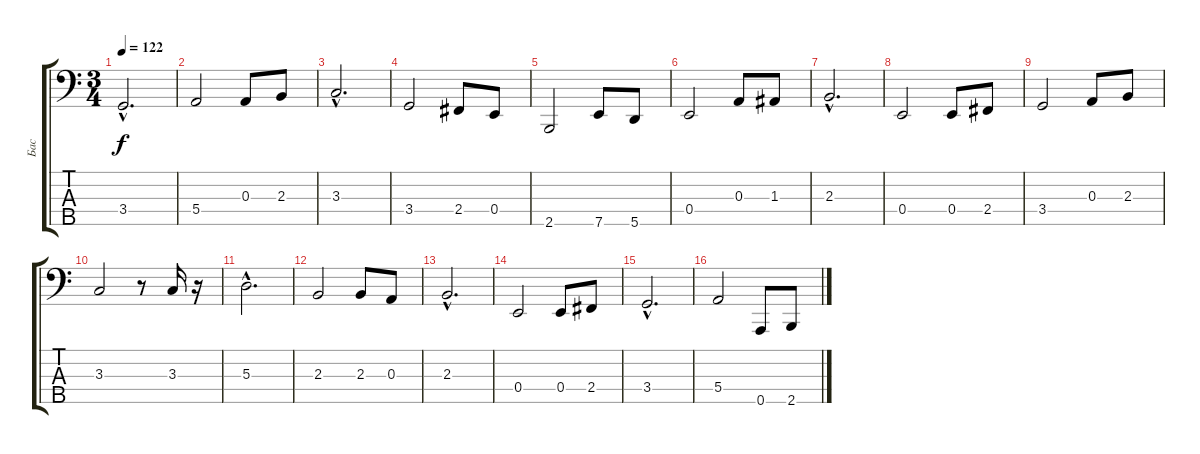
\track ("Бас" "Бас") {instrument electricbasspick}
\staff {score tabs}
\tuning (G2 D2 A1 E1 A0) {hide}
\ts (3 4)
\tempo 122
\clef f4
\ks c
3.4{hac}.2{d dy f} |
5.4.2 0.3.8 2.3.8 |
3.3{hac}.2{d} |
3.4.2 2.4.8 0.4.8 |
2.5.2 7.5.8 5.5.8 |
0.4.2 0.3.8 1.3.8 |
2.3{hac}.2{d} |
0.4.2 0.4.8 2.4.8 |
3.4.2 0.3.8 2.3.8 |
3.3.2 r.8 3.3.16 r.16 |
5.3{hac}.2{d} |
2.3.2 2.3.8 0.3.8 |
2.3{hac}.2{d} |
0.4.2 0.4.8 2.4.8 |
3.4{hac}.2{d} |
5.4.2 0.5.8 2.5.8
